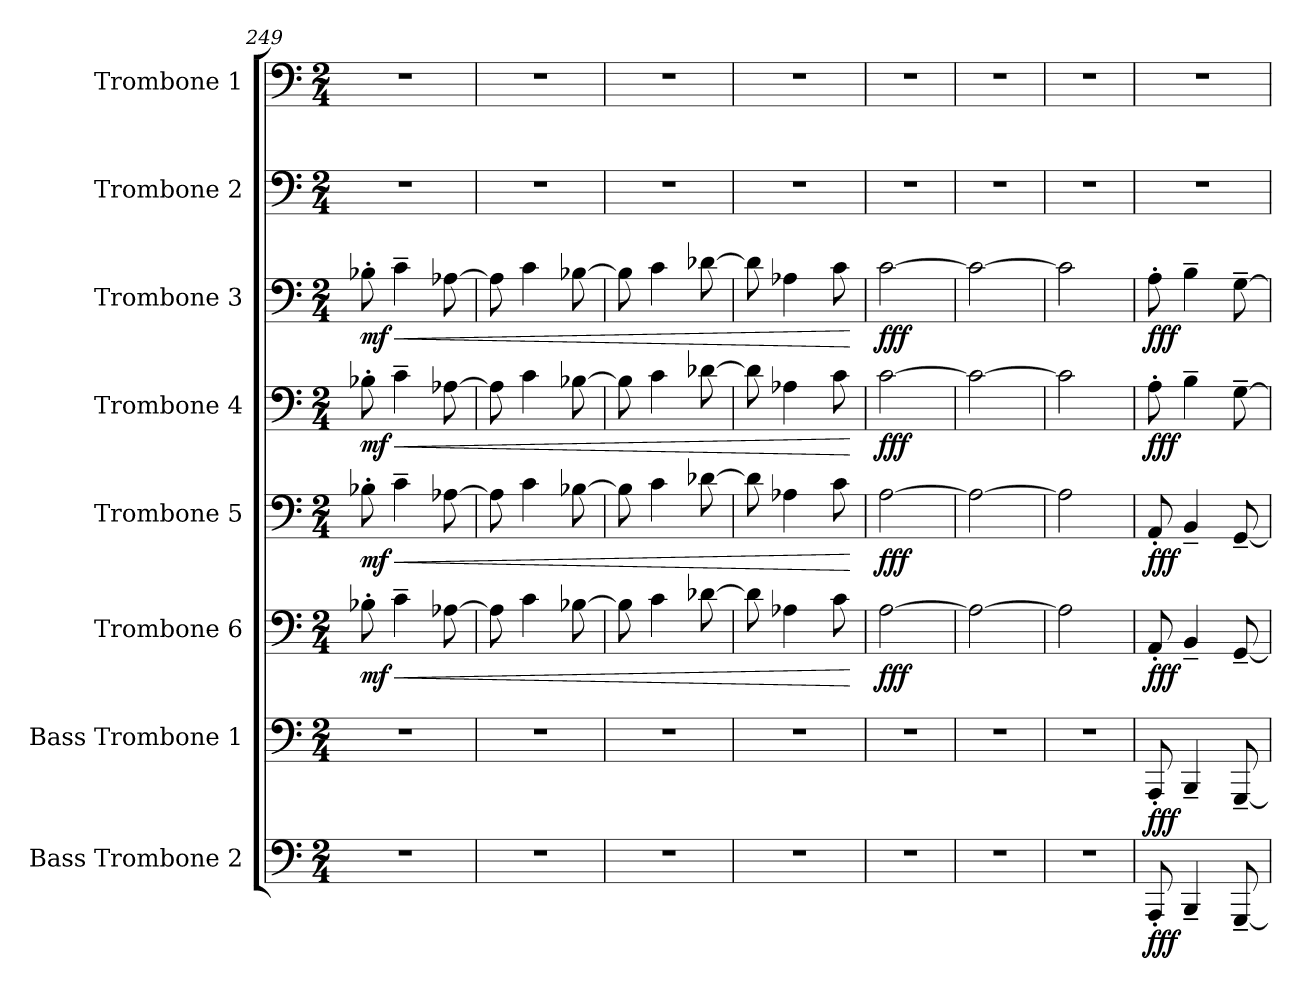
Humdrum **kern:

**kern	**dynam	**kern	**dynam	**kern	**dynam	**kern	**dynam	**kern	**dynam	**kern	**dynam	**kern	**kern
*part8	*part8	*part7	*part7	*part6	*part6	*part5	*part5	*part4	*part4	*part3	*part3	*part2	*part1
*staff8	*staff8	*staff7	*staff7	*staff6	*staff6	*staff5	*staff5	*staff4	*staff4	*staff3	*staff3	*staff2	*staff1
*I"Bass Trombone 2	*	*I"Bass Trombone 1	*	*I"Trombone 6	*	*I"Trombone 5	*	*I"Trombone 4	*	*I"Trombone 3	*	*I"Trombone 2	*I"Trombone 1
*I'B. Tbn. 2	*	*I'B. Tbn. 1	*	*I'Tbn. 6	*	*I'Tbn. 5	*	*I'Tbn. 4	*	*I'Tbn. 3	*	*I'Tbn. 2	*I'Tbn. 1
*clefF4	*	*clefF4	*	*clefF4	*	*clefF4	*	*clefF4	*	*clefF4	*	*clefF4	*clefF4
*k[]	*	*k[]	*	*k[]	*	*k[]	*	*k[]	*	*k[]	*	*k[]	*k[]
*M2/4	*	*M2/4	*	*M2/4	*	*M2/4	*	*M2/4	*	*M2/4	*	*M2/4	*M2/4
=249	=249	=249	=249	=249	=249	=249	=249	=249	=249	=249	=249	=249	=249
!	!	!	!	!	!LO:DY:b	!	!LO:DY:b	!	!LO:DY:b	!	!LO:DY:b	!	!
2r	.	2r	.	8B-X'\	mf	8B-X'\	mf	8B-X'\	mf	8B-X'\	mf	2r	2r
!	!	!	!	!	!LO:HP:b	!	!LO:HP:b	!	!LO:HP:b	!	!LO:HP:b	!	!
.	.	.	.	4c~\	<	4c~\	<	4c~\	<	4c~\	<	.	.
.	.	.	.	[8A-X\	.	[8A-X\	.	[8A-X\	.	[8A-X\	.	.	.
=250	=250	=250	=250	=250	=250	=250	=250	=250	=250	=250	=250	=250	=250
2r	.	2r	.	8A-\]	.	8A-\]	.	8A-\]	.	8A-\]	.	2r	2r
.	.	.	.	4c\	.	4c\	.	4c\	.	4c\	.	.	.
.	.	.	.	[8B-X\	.	[8B-X\	.	[8B-X\	.	[8B-X\	.	.	.
=251	=251	=251	=251	=251	=251	=251	=251	=251	=251	=251	=251	=251	=251
2r	.	2r	.	8B-\]	.	8B-\]	.	8B-\]	.	8B-\]	.	2r	2r
.	.	.	.	4c\	.	4c\	.	4c\	.	4c\	.	.	.
.	.	.	.	[8d-X\	.	[8d-X\	.	[8d-X\	.	[8d-X\	.	.	.
=252	=252	=252	=252	=252	=252	=252	=252	=252	=252	=252	=252	=252	=252
2r	.	2r	.	8d-\]	.	8d-\]	.	8d-\]	.	8d-\]	.	2r	2r
.	.	.	.	4A-X\	.	4A-X\	.	4A-X\	.	4A-X\	.	.	.
.	.	.	.	8c\	.	8c\	.	8c\	.	8c\	.	.	.
.	.	.	.	.	[	.	[	.	[	.	[	.	.
!!LO:PB:g=z
=253	=253	=253	=253	=253	=253	=253	=253	=253	=253	=253	=253	=253	=253
!	!	!	!	!	!LO:DY:b	!	!LO:DY:b	!	!LO:DY:b	!	!LO:DY:b	!	!
2r	.	2r	.	[2A\	fff	[2A\	fff	[2c\	fff	[2c\	fff	2r	2r
=254	=254	=254	=254	=254	=254	=254	=254	=254	=254	=254	=254	=254	=254
2r	.	2r	.	2A\_	.	2A\_	.	2c\_	.	2c\_	.	2r	2r
=255	=255	=255	=255	=255	=255	=255	=255	=255	=255	=255	=255	=255	=255
2r	.	2r	.	2A\]	.	2A\]	.	2c\]	.	2c\]	.	2r	2r
=256	=256	=256	=256	=256	=256	=256	=256	=256	=256	=256	=256	=256	=256
!	!LO:DY:b	!	!LO:DY:b	!	!LO:DY:b	!	!LO:DY:b	!	!LO:DY:b	!	!LO:DY:b	!	!
8AAA'/	fff	8AAA'/	fff	8AA'/	fff	8AA'/	fff	8A'\	fff	8A'\	fff	2r	2r
4BBB~/	.	4BBB~/	.	4BB~/	.	4BB~/	.	4B~\	.	4B~\	.	.	.
[8GGG~/	.	[8GGG~/	.	[8GG~/	.	[8GG~/	.	[8G~\	.	[8G~\	.	.	.
=	=	=	=	=	=	=	=	=	=	=	=	=	=
*-	*-	*-	*-	*-	*-	*-	*-	*-	*-	*-	*-	*-	*-
